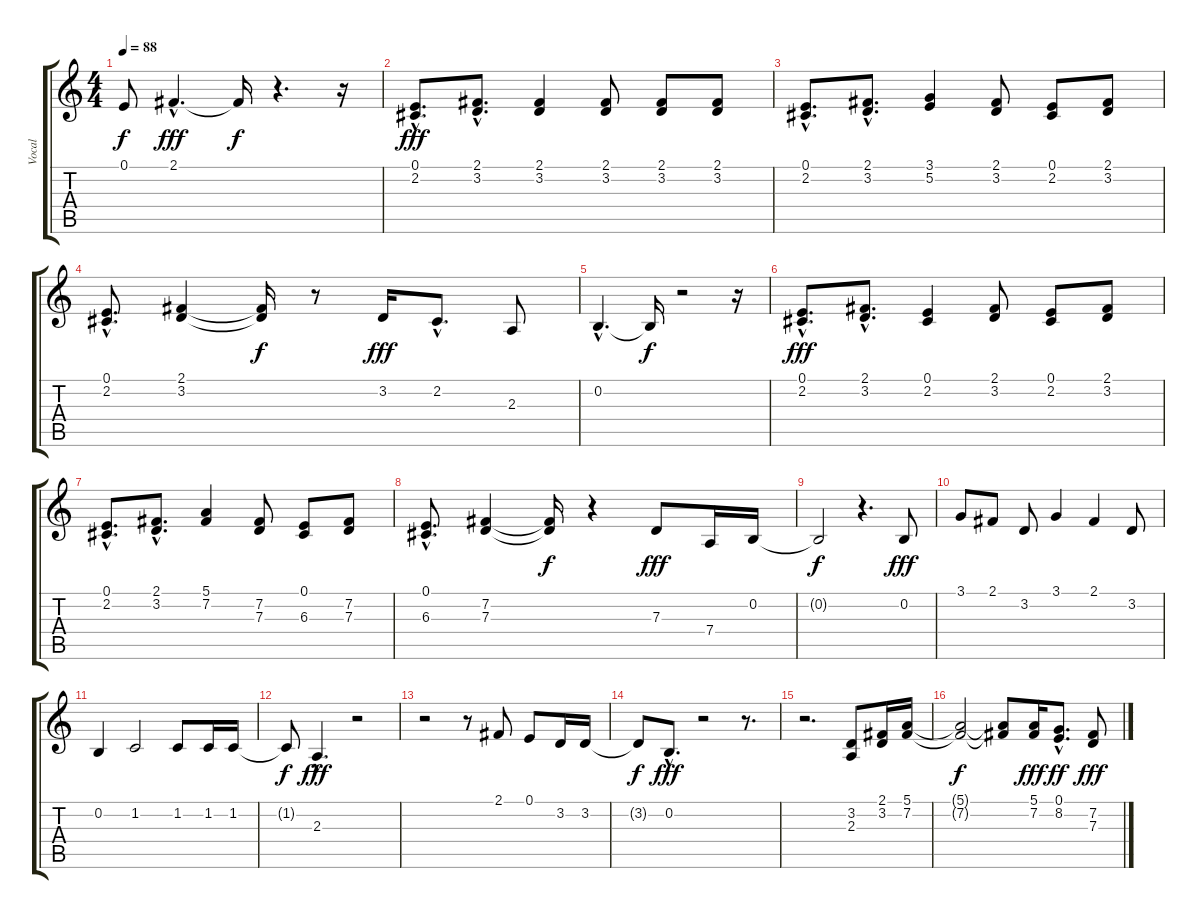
\track ("Vocal" "Vocal") {instrument oboe}
\staff {score tabs}
\tuning (E4 B3 G3 D3 A2 E2) {hide}
\ts (4 4)
\tempo 88
\clef g2
\ks c
0.1{t}.8{dy f} 2.1{hac}.4{d dy fff} 2.1{t}.16{dy f} r.4{d} r.16 |
(0.1{hac} 2.2{hac}).8{d dy fff} (2.1{hac} 3.2{hac}).8{d} (2.1 3.2).4 (2.1 3.2).8 (2.1 3.2).8 (2.1 3.2).8 |
(0.1{hac} 2.2{hac}).8{d} (2.1{hac} 3.2{hac}).8{d} (3.1 5.2).4 (2.1 3.2).8 (0.1 2.2).8 (2.1 3.2).8 |
(0.1{hac} 2.2{hac}).8{d} (2.1 3.2).4 (2.1{t} 3.2{t}).16{dy f} r.8 3.2.16{dy fff} 2.2{hac}.8{d} 2.3.8 |
0.2{hac}.4{d} 0.2{t}.16{dy f} r.2 r.16 |
(0.1{hac} 2.2{hac}).8{d dy fff} (2.1{hac} 3.2{hac}).8{d} (0.1 2.2).4 (2.1 3.2).8 (0.1 2.2).8 (2.1 3.2).8 |
(0.1{hac} 2.2{hac}).8{d} (2.1{hac} 3.2{hac}).8{d} (5.1 7.2).4 (7.2 7.3).8 (0.1 6.3).8 (7.2 7.3).8 |
(0.1{hac} 6.3{hac}).8{d} (7.2 7.3).4 (7.2{t} 7.3{t}).16{dy f} r.4 7.3.8{dy fff} 7.4.16 0.2.16 |
0.2{t}.2{dy f} r.4{d} 0.2.8{dy fff} |
3.1.8 2.1.8 3.2.8 3.1.4 2.1.4 3.2.8 |
0.2.4 1.2.2 1.2.8 1.2.16 1.2.16 |
1.2{t}.8{dy f} 2.3{hac}.4{d dy fff} r.2 |
r.2 r.8 2.1.8 0.1.8 3.2.16 3.2.16 |
3.2{t}.8{dy f} 0.2{hac}.8{d dy fff} r.2 r.8{d} |
r.2{d} (3.2 2.3).8 (2.1 3.2).16 (5.1 7.2).16 |
(5.1{t} 7.2{t}).2{dy f} (5.1{t} 7.2{t}).8 (5.1 7.2).16{dy fff} (0.1{hac} 8.2{hac}).8{d dy ff} (7.2 7.3).8{dy fff}
